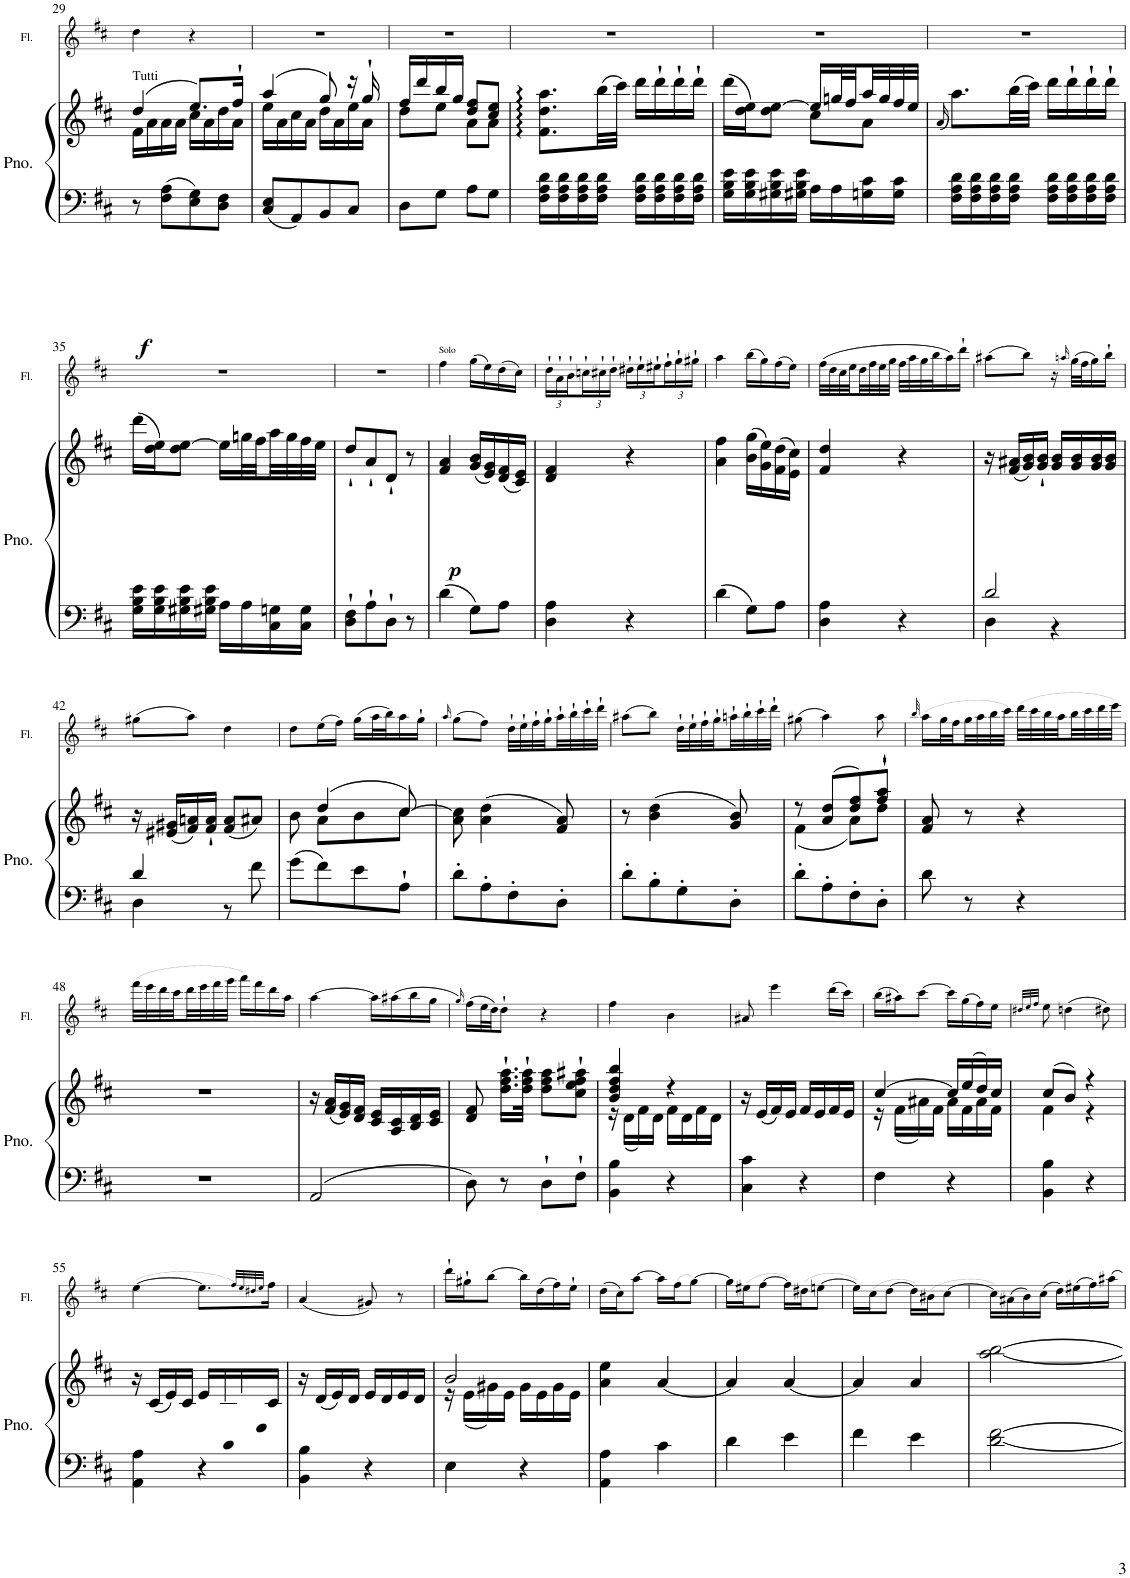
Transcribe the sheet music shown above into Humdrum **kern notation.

**kern	**kern	**dynam	**kern
*part2	*part2	*part2	*part1
*staff3	*staff2	*staff2/3	*staff1
*I"Piano	*	*	*I"Flute
*I'Pno.	*	*	*I'Fl.
!!LO:PB:g=z
*clefF4	*clefG2	*	*clefG2
*k[f#c#]	*k[f#c#]	*	*k[f#c#]
*M2/4	*M2/4	*	*M2/4
=29	=29	=29	=29
*	*^	*	*
!	!LO:TX:a:t=Tutti	!	!	!
!	!	!	!LO:DY:b=2	!
8r	(4dd/	16f#\LL	f	4dd\
.	.	16a\	.	.
8F#\ 8A\L	.	16a\	.	.
.	.	16a\JJ	.	.
8E\ 8G\	8.ee/L)	16cc#\LL	.	4r
.	.	16a\	.	.
8D\ 8F#\J	.	16dd\	.	.
.	16ff#`/Jk	16a\JJ	.	.
=30	=30	=30	=30	=30
8C#/ 8E/L	(4aa/	16ee\LL	.	2r
.	.	16a\	.	.
8AA/	.	16cc#\	.	.
.	.	16a\JJ	.	.
8BB/	8gg/)	16dd\LL	.	.
.	.	16a\	.	.
8C#/J	16r	16ee\	.	.
.	16gg`/	16a\JJ	.	.
=31	=31	=31	=31	=31
8D\L	16ff#/LL	8dd\L	.	2r
.	16ddd/	.	.	.
8G\J	16bb/	8ee\J	.	.
.	16gg/JJ	.	.	.
8A\L	8dd/ 8ff#/L	8a\L	.	.
8G\J	8cc#/ 8ee/J	8a\J	.	.
*	*v	*v	*	*
=32	=32	=32	=32
16F#\ 16A\ 16d\LL	8.f#\: 8.dd\: 8.aa\:L	.	2r
16F#\ 16A\ 16d\	.	.	.
16F#\ 16A\ 16d\	.	.	.
16F#\ 16A\ 16d\JJ	(32bb\LL	.	.
.	32ccc#\JJJ)	.	.
16F#\ 16A\ 16d\LL	16ddd\LL	.	.
16F#\ 16A\ 16d\	16ddd`\	.	.
16F#\ 16A\ 16d\	16ddd`\	.	.
16F#\ 16A\ 16d\JJ	16ddd`\JJ	.	.
=33	=33	=33	=33
*	*^	*	*
16G\ 16B\ 16e\LL	(16ddd\LL	8ryy	.	2r
16G\ 16B\ 16e\	16dd\ 16ee\J)	.	.	.
16G#X\ 16B\ 16e\	8dd\ [8ee\J	8ryy	.	.
16G#X\ 16B\ 16e\JJ	.	.	.	.
16A\LL	16ee/LL]	8cc#\L	.	.
16A\	32ggn/L	.	.	.
.	32ff#/	.	.	.
16Gn\ 16c#\	32aa/	8a\J	.	.
.	32gg/	.	.	.
16G\ 16c#\JJ	32ff#/	.	.	.
.	32ee/JJJ	.	.	.
*	*v	*v	*	*
=34	=34	=34	=34
.	(16qa/	.	.
16F#\ 16A\ 16d\LL	8.aa\L)	.	2r
16F#\ 16A\ 16d\	.	.	.
16F#\ 16A\ 16d\	.	.	.
16F#\ 16A\ 16d\JJ	(32bb\LL	.	.
.	32ccc#\JJJ)	.	.
16F#\ 16A\ 16d\LL	16ddd\LL	.	.
16F#\ 16A\ 16d\	16ddd`\	.	.
16F#\ 16A\ 16d\	16ddd`\	.	.
16F#\ 16A\ 16d\JJ	16ddd`\JJ	.	.
!!LO:LB:g=z
=35	=35	=35	=35
16G\ 16B\ 16e\LL	(16ddd\LL	.	2r
16G\ 16B\ 16e\	16dd\ 16ee\J)	.	.
16G#X\ 16B\ 16e\	8dd\ [8ee\J	.	.
16G#X\ 16B\ 16e\JJ	.	.	.
16A\LL	16ee\LL]	.	.
16A\	32ggn\L	.	.
.	32ff#\	.	.
16C#\ 16Gn\	32aa\	.	.
.	32gg\	.	.
16C#\ 16G\JJ	32ff#\	.	.
.	32ee\JJJ	.	.
=36	=36	=36	=36
8D\` 8F#\`L	8dd`/L	.	2r
8A`\	8a`/	.	.
8D`\J	8d`/J	.	.
8r	8r	.	.
=37	=37	=37	=37
!	!	!	!LO:TX:a:t=Solo
!	!	!LO:DY:b	!
4d\	4f#/ 4a/	p	4ff#\
8G\L	(16g/ 16b/LL	.	(16gg\LL
.	16e/ 16g/)	.	16ee\)
8A\J	(16d/ 16f#/	.	(16dd\
.	16c#/ 16e/JJ)	.	16cc#\JJ)
=38	=38	=38	=38
*	*	*	*Xbrackettup
4D\ 4A\	4d/ 4f#/	.	24dd`\LL
.	.	.	24a`\
.	.	.	24b`\
.	.	.	24ccn`\
.	.	.	24cc#X`\
.	.	.	24dd`\JJ
4r	4r	.	24dd#X`\LL
.	.	.	24ee`\
.	.	.	24ee#X`\
.	.	.	24ff#`\
.	.	.	24gg`\
.	.	.	24gg#X`\JJ
=39	=39	=39	=39
4d\	4a\ 4ff#\	.	4aa\
8G\L	(16b\ 16gg\LL	.	(16bb\LL
.	16g\ 16ee\)	.	16gg\)
8A\J	(16f#\ 16dd\	.	(16ff#\
.	16e\ 16cc#\JJ)	.	16ee\JJ)
=40	=40	=40	=40
4D\ 4A\	4f#/ 4dd/	.	(32ff#\LLL
.	.	.	32dd\
.	.	.	32cc#\
.	.	.	32ee\
.	.	.	32dd\
.	.	.	32ff#\
.	.	.	32ee\
.	.	.	32gg\JJJ
4r	4r	.	32ff#\LLL
.	.	.	32aa\
.	.	.	32gg\
.	.	.	32bb\J
.	.	.	16aa\)
.	.	.	16ddd`\JJ
=41	=41	=41	=41
*^	*	*	*
2d/	4D\	16r	.	(8aa#X\L
.	.	(16f#/ 16a#X/LL	.	.
.	.	16g/ 16b/)	.	8bb\J)
.	.	16g/` 16b/`JJ	.	.
.	4r	16g/ 16b/LL	.	16r
.	.	.	.	16qaan/
.	.	16g/ 16b/	.	(32gg\LLL
.	.	.	.	32ff#\J
.	.	16g/ 16b/	.	16gg\)
.	.	16g/ 16b/JJ	.	16bb`\JJ
!!LO:LB:g=z
=42	=42	=42	=42	=42
4d/	4D\	16r	.	(8gg#X\L
.	.	(16e#X/ 16g#X/LL	.	.
.	.	16f#/ 16an/)	.	8aa\J)
.	.	16f#/` 16a/`JJ	.	.
4ryy	8r	(8f#/ 8a/L	.	4dd\
.	8f#\	8a#X/J)	.	.
*v	*v	*	*	*
=43	=43	=43	=43
*	*^	*	*
8g\L	8b\	8ryy	.	8dd\L
8f#\	(4dd/	8a\L	.	(16ee\L
.	.	.	.	16ff#\JJ)
8e\	.	8b\	.	(16gg\LL
.	.	.	.	32aa\L
.	.	.	.	32bb\J)
8A`\J	[8cc#/)	8cc#\J	.	16aa\
.	.	.	.	16gg`\JJ
*	*v	*v	*	*
=44	=44	=44	=44
.	.	.	16qaa/
8d'\L	8a\ 8cc#\]	.	(8gg\L
8A'\	(4a\ 4dd\	.	8ff#\J)
8F#'\	.	.	32dd`\LLL
.	.	.	32ee`\
.	.	.	32ff#`\
.	.	.	32gg`\
8D'\J	8f#/ 8a/)	.	32aa`\
.	.	.	32bb`\
.	.	.	32ccc#`\
.	.	.	32ddd`\JJJ
=45	=45	=45	=45
8d'\L	8r	.	(8aa#X\L
8B'\	(4b\ 4dd\	.	8bb\J)
8G'\	.	.	32dd`\LLL
.	.	.	32ee`\
.	.	.	32ff#`\
.	.	.	32gg`\
8D'\J	8g/ 8b/)	.	32aan`\
.	.	.	32bb`\
.	.	.	32ccc#`\
.	.	.	32ddd`\JJJ
=46	=46	=46	=46
*	*^	*	*
8d'\L	8r	(4f#\	.	(8gg#X\
8A'\	(8a/ 8dd/L	.	.	4aa\)
8F#'\	8dd/ 8ff#/)	8a\L)	.	.
8D'\J	8ff#/` 8aa/`J	8dd\J	.	8aa\
*	*v	*v	*	*
=47	=47	=47	=47
.	.	.	32qbb/
8d\	8f#/ 8a/	.	(16aa\LL
.	.	.	32gg\L
.	.	.	32ff#\
8r	8r	.	32gg\
.	.	.	32aa\
.	.	.	32bb\
.	.	.	32ccc#\JJJ)
4r	4r	.	(32ddd\LLL
.	.	.	32ccc#\
.	.	.	32bb\
.	.	.	32aa\
.	.	.	32bb\
.	.	.	32ccc#\
.	.	.	32ddd\
.	.	.	32eee\JJJ)
!!LO:LB:g=z
=48	=48	=48	=48
2r	2r	.	(32fff#\LLL
.	.	.	32eee\
.	.	.	32ddd\
.	.	.	32ccc#\
.	.	.	32ddd\
.	.	.	32eee\
.	.	.	32fff#\
.	.	.	32ggg\JJJ
.	.	.	16aaa\LL)
.	.	.	16fff#\
.	.	.	16ddd\
.	.	.	16aa\JJ
=49	=49	=49	=49
2AA/	16r	.	[4aa\
.	(16f#/ 16a/LL	.	.
.	16e/ 16g/)	.	.
.	16d/ 16f#/JJ	.	.
.	16c#/ 16e/LL	.	16aa\LL]
.	16A/ 16c#/	.	(16aa#X\
.	16B/ 16d/	.	16bb\
.	16c#/ 16e/JJ	.	16gg\JJ
=50	=50	=50	=50
.	.	.	16qgg/)
8D\	8d/ 8f#/	.	(16ff#\LL
.	.	.	32ee\L
.	.	.	32dd\JJ)
8r	16.dd\` 16.ff#\` 16.aa\`LL	.	8dd`\J
.	32dd\` 32ff#\` 32aa\`JJk	.	.
8D`\L	8dd\ 8ff#\ 8aa\L	.	4r
8F#`\J	8cc#\` 8ee\` 8ff#\` 8aa#X\`J	.	.
=51	=51	=51	=51
*	*^	*	*
4BB\ 4B\	4b/ 4dd/ 4ff#/ 4bb/	16r	.	4ff#\
.	.	(16d\LL	.	.
.	.	16f#\)	.	.
.	.	16d\JJ	.	.
4r	4r	16f#\LL	.	4b\
.	.	16d\	.	.
.	.	16f#\	.	.
.	.	16d\JJ	.	.
*	*v	*v	*	*
=52	=52	=52	=52
4C#\ 4c#\	16r	.	8a#X/
.	(16e/LL	.	.
.	16f#/)	.	4eee\
.	16e/JJ	.	.
4r	16f#/LL	.	.
.	16e/	.	.
.	16f#/	.	(16ddd\LL
.	16e/JJ	.	16ccc#\JJ)
=53	=53	=53	=53
*	*^	*	*
4F#\	[4cc#/	16r	.	(16bb\LL
.	.	(16f#\LL	.	16aa#X\J)
.	.	16a#X\)	.	[8ccc#\J
.	.	16f#\JJ	.	.
4r	16cc#/LL]	16a#\LL	.	16ccc#\LL]
.	(16ee/	16f#\	.	(16gg\
.	16dd/)	16a#\	.	16ff#\)
.	16cc#/JJ	16f#\JJ	.	16ee\JJ
=54	=54	=54	=54	=54
.	.	.	.	32qdd#X/LLL
.	.	.	.	32qee/
.	.	.	.	32qff#/JJJ
4BB\ 4B\	(8cc#/L	4f#\	.	8ee\
.	8b/J)	.	.	(4ddn\
4r	4r	4r	.	.
.	.	.	.	8dd#X\)
*	*v	*v	*	*
!!LO:LB:g=z
=55	=55	=55	=55
4AA\ 4A\	16r	.	([4ee\
.	(16c#/LL	.	.
.	16e/)	.	.
.	16c#/JJ	.	.
4r	16e/LL	.	8.ee\L]
.	16c#/	.	.
.	16e/	.	.
.	.	.	32qff#/LLL)
.	.	.	32qee/
.	.	.	32qdd#X/
.	.	.	32qee/JJJ
.	16c#/JJ	.	16ff#\Jk
=56	=56	=56	=56
4BB\ 4B\	16r	.	(4a/
.	(16d/LL	.	.
.	16e/)	.	.
.	16d/JJ	.	.
4r	16e/LL	.	8g#X/)
.	16d/	.	.
.	16e/	.	8r
.	16d/JJ	.	.
=57	=57	=57	=57
*	*^	*	*
4E\	2b/	16r	.	16ddd`\LL
.	.	(16e\LL	.	16gg#X`\J
.	.	16g#X\)	.	[8bb\J
.	.	16e\JJ	.	.
4r	.	16g#\LL	.	16bb\LL]
.	.	16e\	.	(16dd\
.	.	16g#\	.	16ff#\)
.	.	16e\JJ	.	16ee`\JJ
*	*v	*v	*	*
=58	=58	=58	=58
4AA\ 4A\	4a\ 4ee\	.	(16dd\LL
.	.	.	16cc#\J)
.	.	.	[8aa\J
4c#\	[4a/	.	16aa\LL]
.	.	.	(16ff#\J
.	.	.	[8gg\J)
=59	=59	=59	=59
4d\	4a/]	.	16gg\LL]
.	.	.	(16ee#X\J
.	.	.	[8ff#\J
4e\	[4a/	.	16ff#\LL])
.	.	.	(16dd#X\J
.	.	.	[8een\J
=60	=60	=60	=60
4f#\	4a/]	.	16ee\LL])
.	.	.	(16cc#\J
.	.	.	[8dd\J
4e\	4a/	.	16dd\LL])
.	.	.	(16b#X\J
.	.	.	[8cc#\J
=61	=61	=61	=61
[2d\ [2f#\	[2aa\ [2bb\	.	16cc#\LL])
.	.	.	(16a#X\
.	.	.	16b\)
.	.	.	(16cc#\JJ
.	.	.	16dd\LL)
.	.	.	(16ee#X\
.	.	.	16ff#\)
.	.	.	16aa#X\JJ
=	=	=	=
*-	*-	*-	*-
